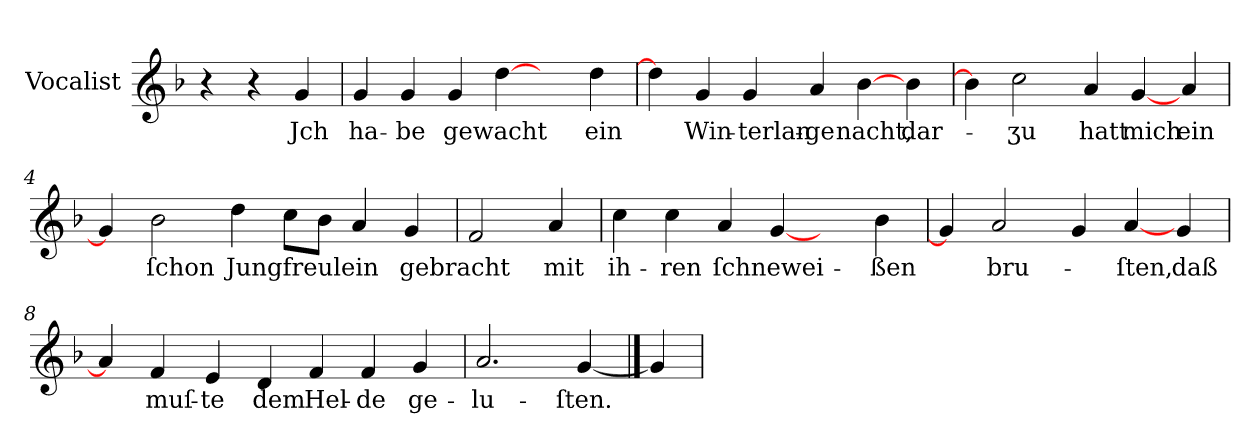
**kern	**text
*part1	*part1
*staff1	*staff1
*I"Vocalist	*
*k[b-]	*
*d:	*
=	=
4r	.
4r	.
4g	Jch
=1	=1
4g	ha-
4g	-be
4g	gewacht
[4dd	.
4ryy	.
4dd	ein
=2	=2
4dd]	.
4g	Win-
4g	-terlan-
4a	-ge
[4b-	nacht,
4b-	dar-
=3	=3
4b-]	.
2cc	-ʒu
4a	hatt
[4g	mich
4a	ein
=4	=4
4g]	.
2b-	ſchon
4dd	Jungfreulein
8ccL	.
8b-J	.
4a	.
4g	gebracht
=5	=5
2f	.
4a	mit
=6	=6
4cc	ih-
4cc	-ren
4a	ſchnewei-
[4g	.
4ryy	.
4b-	-ßen
=7	=7
4g]	.
2a	bru-
4g	.
[4a	-ſten,
4g	daß
=8	=8
4a]	.
4f	muſ-
4e	-te
4d	dem
4f	Hel-
4f	-de
4g	ge-
=9	=9
2.a	-lu-
[4g	-ſten.
==10	==10
4g]	.
=	=
*-	*-
